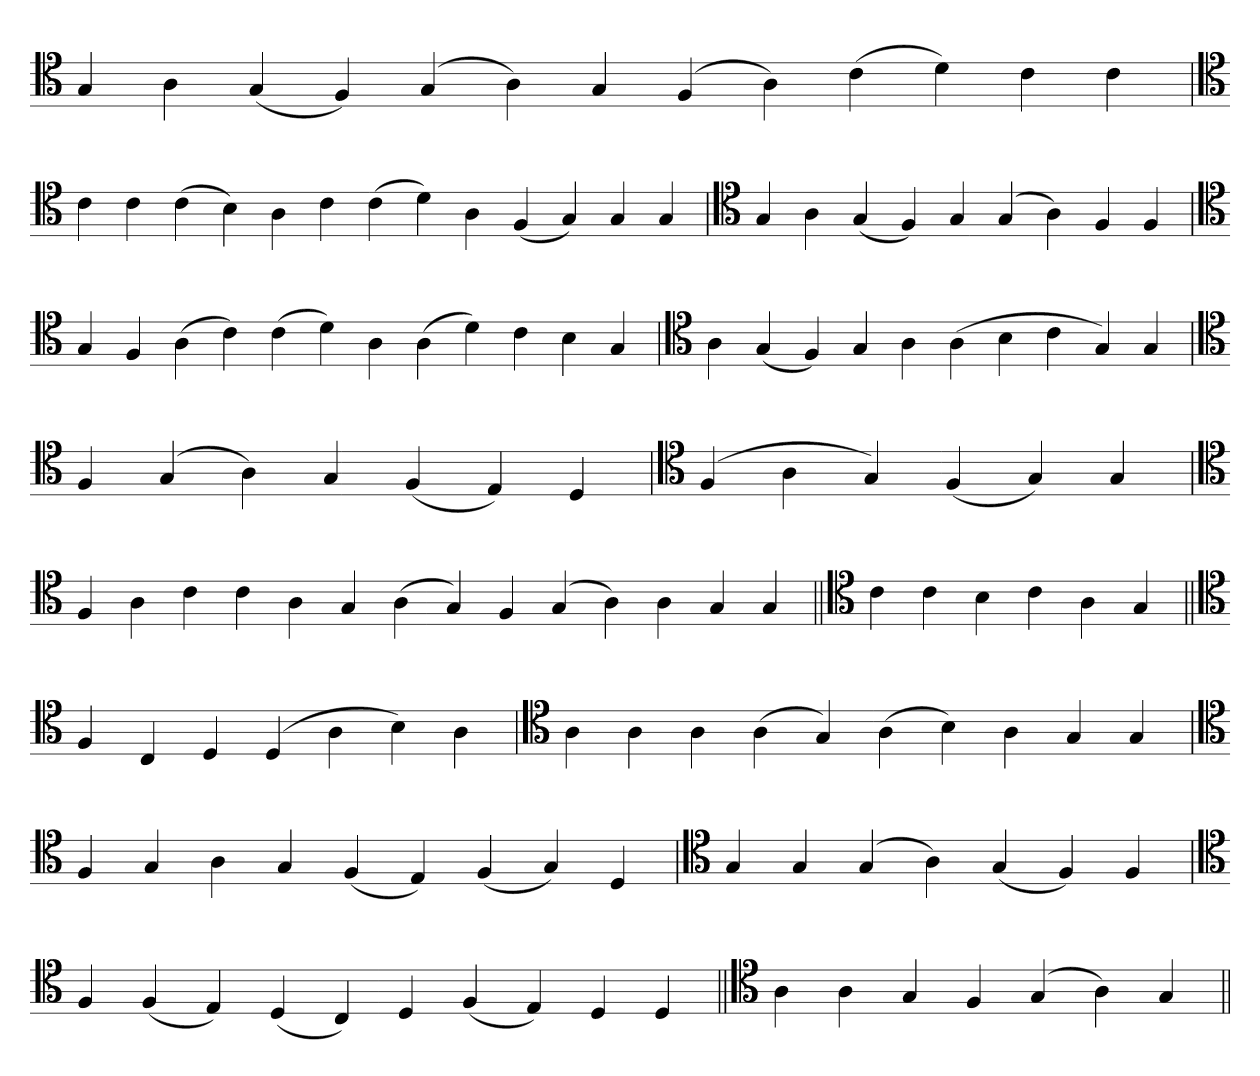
**kern
*part1
*staff1
*clefC4
=
4G
4A
(4G
4F)
(4G
4A)
4G
(4F
4A)
(4c
4d)
4c
4c
=`
*clefC4
4c
4c
(4c
4B)
4A
4c
(4c
4d)
4A
(4F
4G)
4G
4G
='
*clefC4
4G
4A
(4G
4F)
4G
(4G
4A)
4F
4F
=
*clefC4
4G
4F
(4A
4c)
(4c
4d)
4A
(4A
4d)
4c
4B
4G
=`
*clefC4
4A
(4G
4F)
4G
4A
(4A
4B
4c
4G)
4G
=`
*clefC4
4F
(4G
4A)
4G
(4F
4E)
4D
='
*clefC4
(4F
4A
4G)
(4F
4G)
4G
=`
*clefC4
4F
4A
4c
4c
4A
4G
(4A
4G)
4F
(4G
4A)
4A
4G
4G
=||
*clefC4
4c
4c
4B
4c
4A
4G
=||
*clefC4
4F
4C
4D
(4D
4A
4B)
4A
=`
*clefC4
4A
4A
4A
(4A
4G)
(4A
4B)
4A
4G
4G
=`
*clefC4
4F
4G
4A
4G
(4F
4E)
(4F
4G)
4D
=
*clefC4
4G
4G
(4G
4A)
(4G
4F)
4F
=`
*clefC4
4F
(4F
4E)
(4D
4C)
4D
(4F
4E)
4D
4D
=||
*clefC4
4A
4A
4G
4F
(4G
4A)
4G
=||
*-
